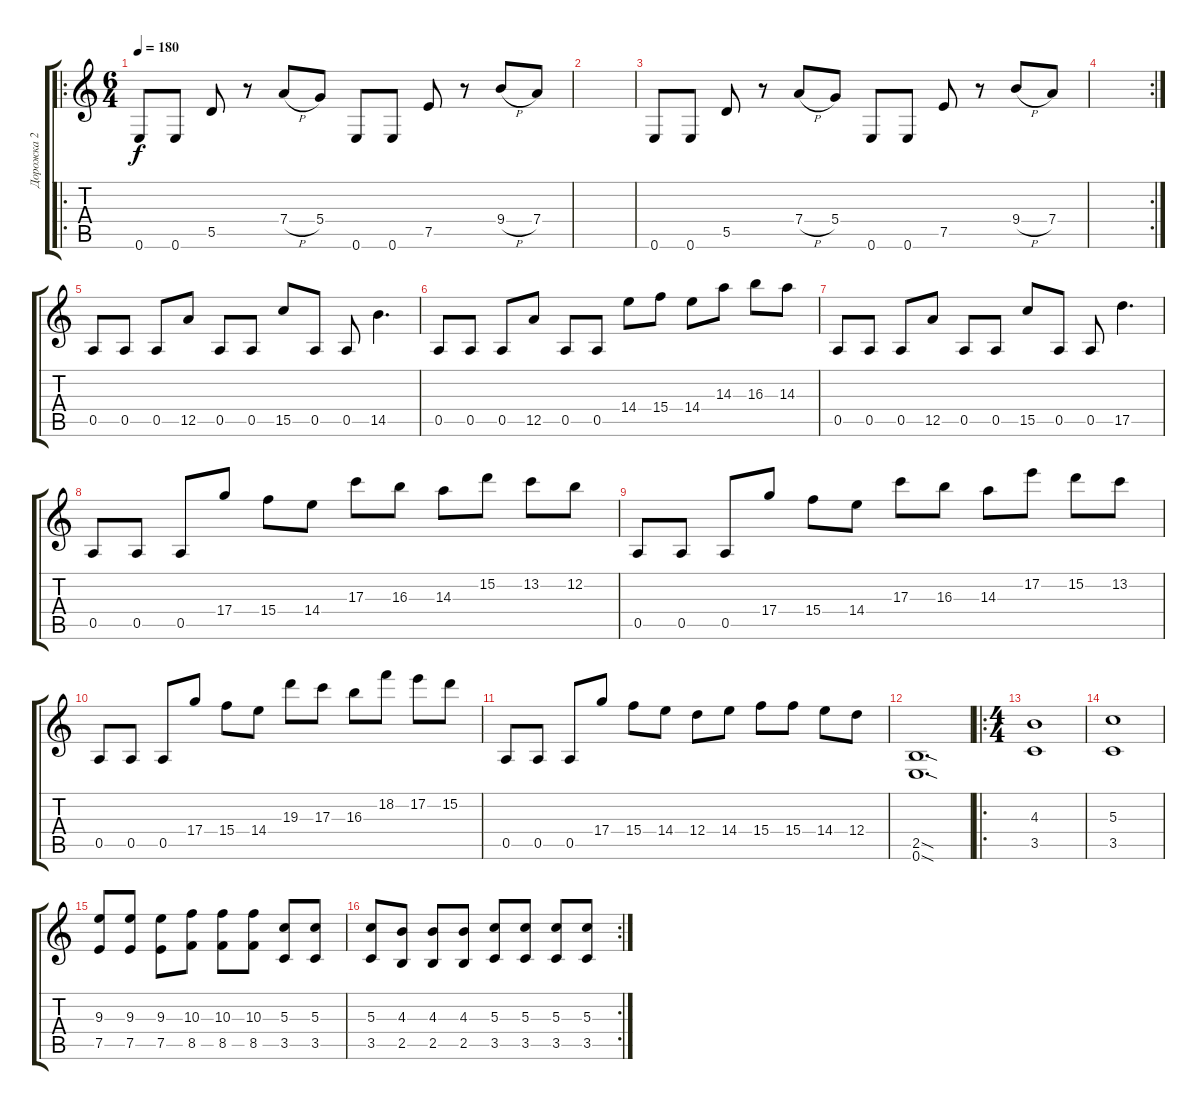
\track ("Дорожка 2" "Дорожка 2") {instrument distortionguitar}
\staff {score tabs}
\tuning (E4 B3 G3 D3 A2 E2) {hide}
\ro
\ts (6 4)
\tempo 180
\clef g2
\ks c
0.6.8{dy f} 0.6.8 5.5.8 r.8 7.4{h}.8 5.4.8 0.6.8 0.6.8 7.5.8 r.8 9.4{h}.8 7.4.8 |
|
0.6.8 0.6.8 5.5.8 r.8 7.4{h}.8 5.4.8 0.6.8 0.6.8 7.5.8 r.8 9.4{h}.8 7.4.8 |
\rc 2
|
0.5.8 0.5.8 0.5.8 12.5.8 0.5.8 0.5.8 15.5.8 0.5.8 0.5.8 14.5.4{d} |
0.5.8 0.5.8 0.5.8 12.5.8 0.5.8 0.5.8 14.4.8 15.4.8 14.4.8 14.3.8 16.3.8 14.3.8 |
0.5.8 0.5.8 0.5.8 12.5.8 0.5.8 0.5.8 15.5.8 0.5.8 0.5.8 17.5.4{d} |
0.5.8 0.5.8 0.5.8 17.4.8 15.4.8 14.4.8 17.3.8 16.3.8 14.3.8 15.2.8 13.2.8 12.2.8 |
0.5.8 0.5.8 0.5.8 17.4.8 15.4.8 14.4.8 17.3.8 16.3.8 14.3.8 17.2.8 15.2.8 13.2.8 |
0.5.8 0.5.8 0.5.8 17.4.8 15.4.8 14.4.8 19.3.8 17.3.8 16.3.8 18.2.8 17.2.8 15.2.8 |
0.5.8 0.5.8 0.5.8 17.4.8 15.4.8 14.4.8 12.4.8 14.4.8 15.4.8 15.4.8 14.4.8 12.4.8 |
(2.5{sod} 0.6{sod}).1{d} |
\ro
\ts (4 4)
(4.3 3.5).1 |
(5.3 3.5).1 |
(9.3 7.5).8 (9.3 7.5).8 (9.3 7.5).8 (10.3 8.5).8 (10.3 8.5).8 (10.3 8.5).8 (5.3 3.5).8 (5.3 3.5).8 |
\rc 2
(5.3 3.5).8 (4.3 2.5).8 (4.3 2.5).8 (4.3 2.5).8 (5.3 3.5).8 (5.3 3.5).8 (5.3 3.5).8 (5.3 3.5).8
